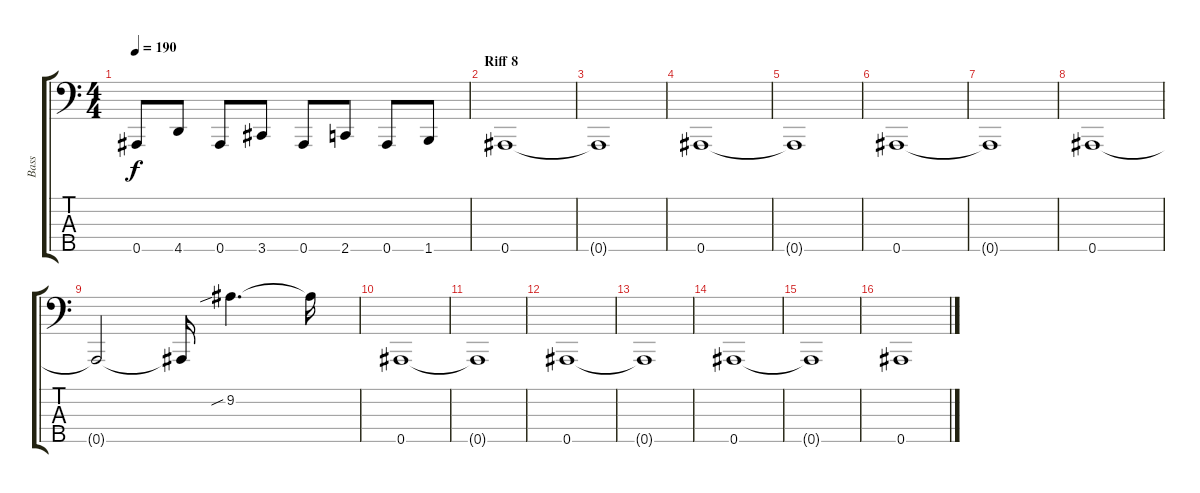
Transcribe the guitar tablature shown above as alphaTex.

\track ("Bass" "Bass") {instrument electricbassfinger}
\staff {score tabs}
\tuning (Gb2 Db2 Ab1 Eb1 Bb0) {hide}
\ts (4 4)
\tempo 190
\clef f4
\ks c
0.5.8{dy f} 4.5.8 0.5.8 3.5.8 0.5.8 2.5.8 0.5.8 1.5.8 |
\section ("" "Riff 8")
0.5.1 |
0.5{t}.1 |
0.5.1 |
0.5{t}.1 |
0.5.1 |
0.5{t}.1 |
0.5.1 |
0.5{t}.2 0.5{t}.16 9.2{sib}.4{d} 9.2{t}.16 |
0.5.1 |
0.5{t}.1 |
0.5.1 |
0.5{t}.1 |
0.5.1 |
0.5{t}.1 |
0.5.1
